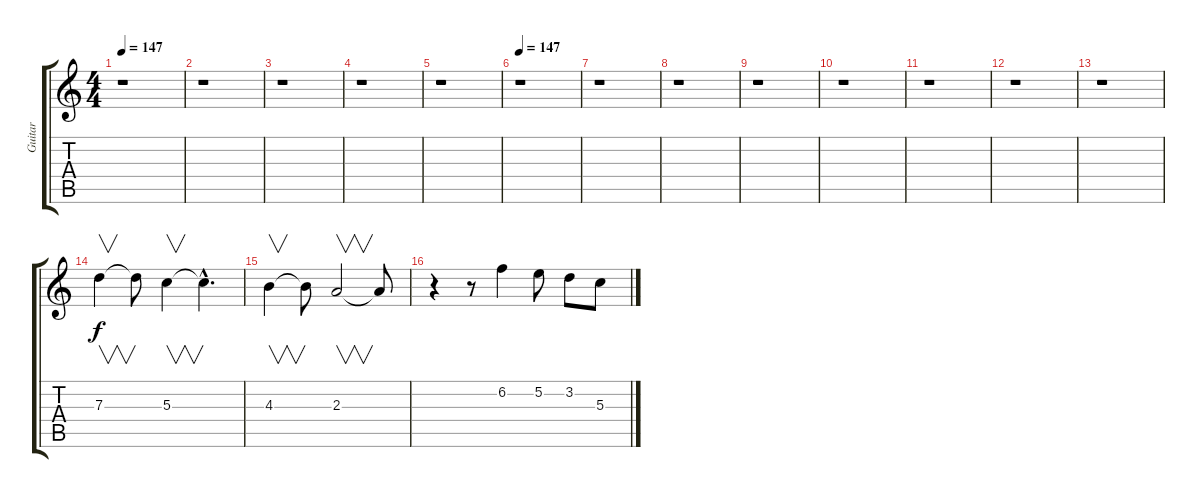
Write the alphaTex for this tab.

\track ("Guitar" "Guitar") {instrument distortionguitar}
\staff {score tabs}
\tuning (E4 B3 G3 D3 A2 E2) {hide}
\ts (4 4)
\tempo 147
\clef g2
\ks c
r.1{dy f} |
r.1 |
r.1 |
r.1 |
r.1 |
\tempo 147
r.1 |
r.1 |
r.1 |
r.1 |
r.1 |
r.1 |
r.1 |
r.1 |
7.3.4{v} 7.3{t}.8 5.3.4{v} 5.3{hac t}.4{d} |
4.3.4{v} 4.3{t}.8 2.3.2{v} 2.3{t}.8 |
r.4 r.8 6.2.4 5.2.8 3.2.8 5.3.8
